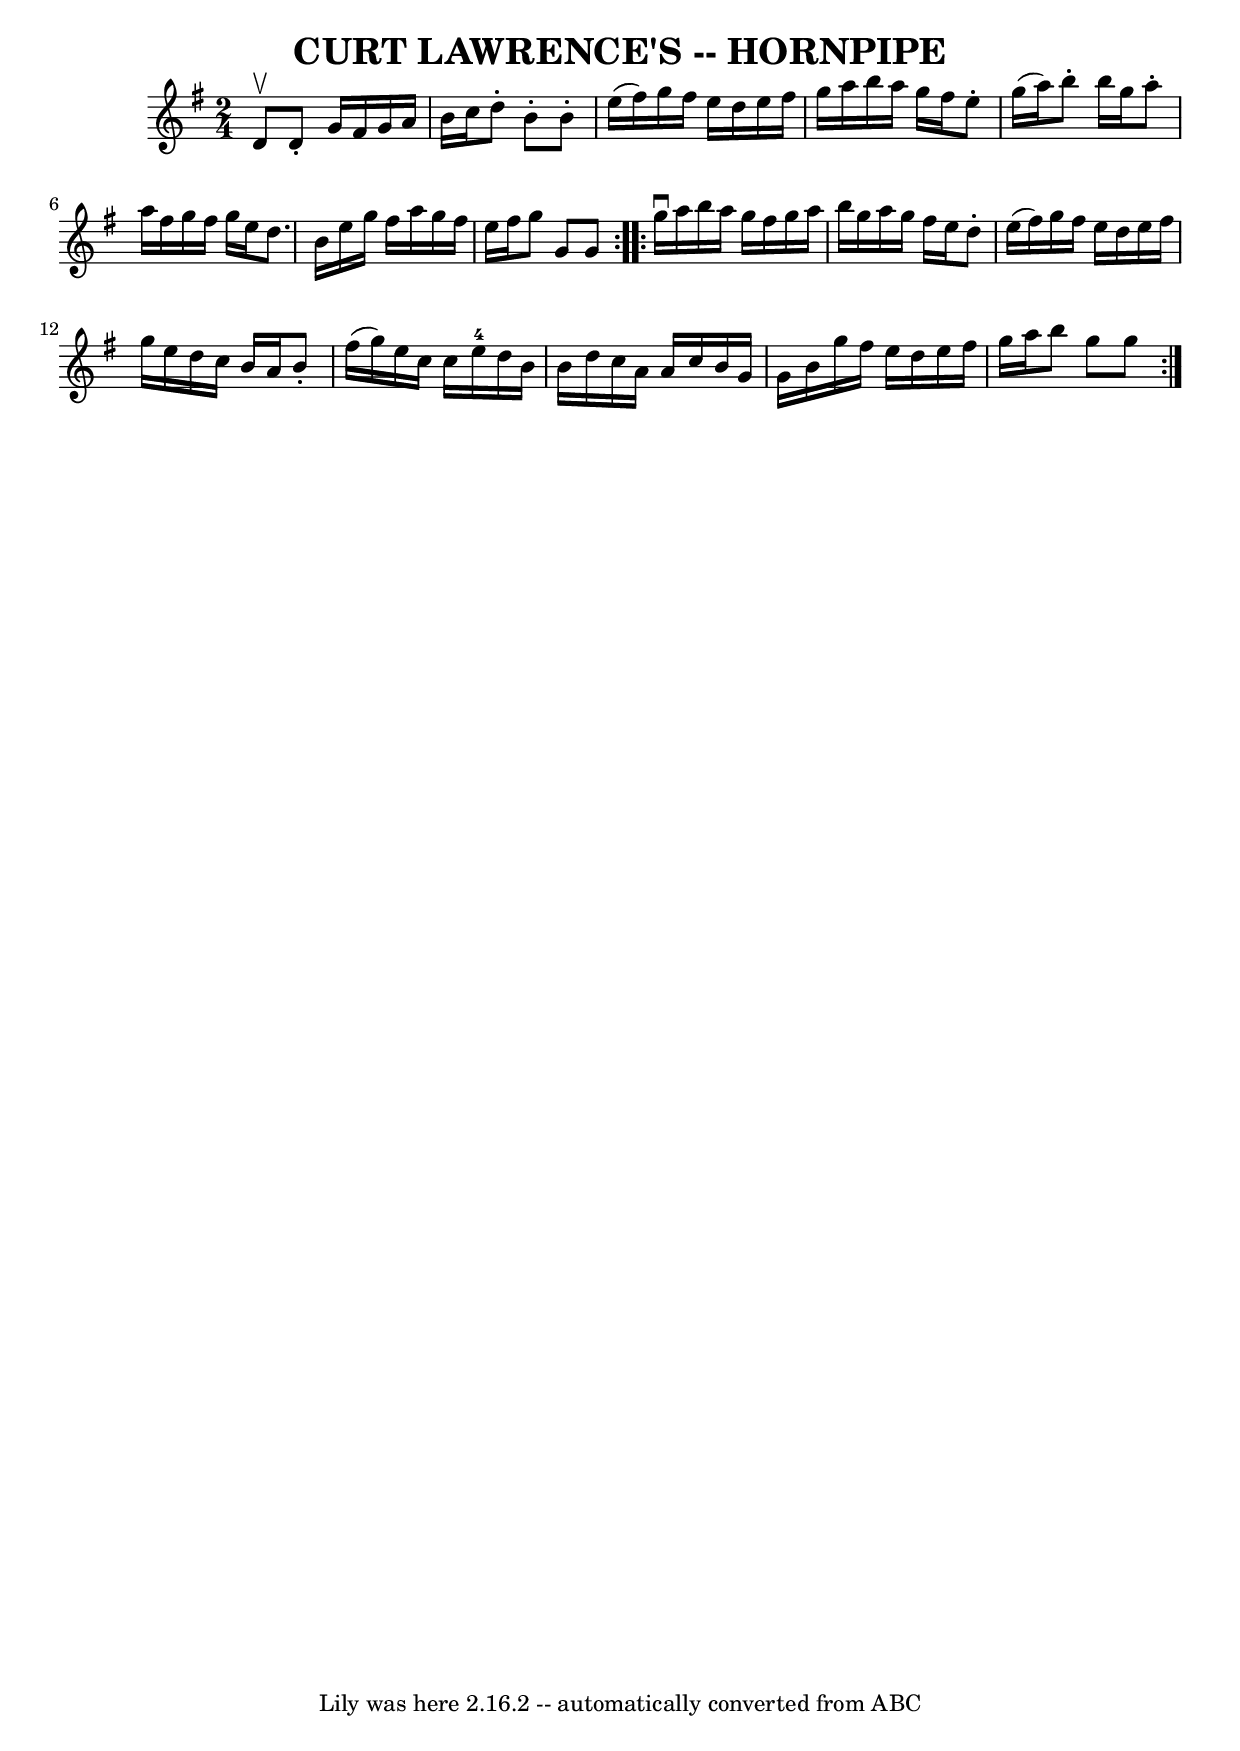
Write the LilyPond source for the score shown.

\version "2.16.2"
\include "Mammoth.ily"
\header {
  %% book = "Cole's 1000 Fiddle Tunes"
  crossRefNumber = "1"
  footnotes = ""
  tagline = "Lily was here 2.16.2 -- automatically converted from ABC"
  title = "CURT LAWRENCE'S -- HORNPIPE"

}
voicedefault =  {



  \repeat volta 2 {

    \time 2/4 
    \key g \major
 d'8^\upbow       |
    d'8 -. g'16 fis'16  
    g'16 a'16 b'16 c''16    |
    d''8 -. b'8 -. b'8 -. e''16 
    (fis''16)   |
    g''16 fis''16 e''16 d''16 e''16    
    fis''16 g''16 a''16    |
    b''16 a''16 g''16 fis''16    
    e''8 -. g''16 (a''16)   |
    |
    b''8 -. b''16    
    g''16 a''8 -. a''16 fis''16    |
    g''16 fis''16 g''16    
    e''16 d''8. b'16    |
    e''16 g''16 fis''16 a''16    
    g''16 fis''16 e''16 fis''16    |
    g''8 g'8 g'8    
  }     

  \repeat volta 2 {
    g''16^\downbow a''16        |
    b''16 a''16    
    g''16 fis''16 g''16 a''16 b''16 g''16    |
    a''16    
    g''16 fis''16 e''16 d''8 -. e''16 (fis''16)   |
    g''16 
    fis''16 e''16 d''16 e''16 fis''16 g''16 e''16    |
    
    d''16 c''16 b'16 a'16 b'8 -. fis''16 (g''16)   |
    
    |
    e''16 c''16 c''16 e''16-4 d''16 b'16 b'16    
    d''16    |
    c''16 a'16 a'16 c''16 b'16 g'16 g'16    
    b'16    |
    g''16 fis''16 e''16 d''16 e''16 fis''16    
    g''16 a''16    |
    b''8 g''8 g''8    
  }   

}

\score{
  <<

    \context Staff="default"
    {
      \voicedefault 
      
    }

  >>
  \layout {
    
  }
  \midi {
  }

}
